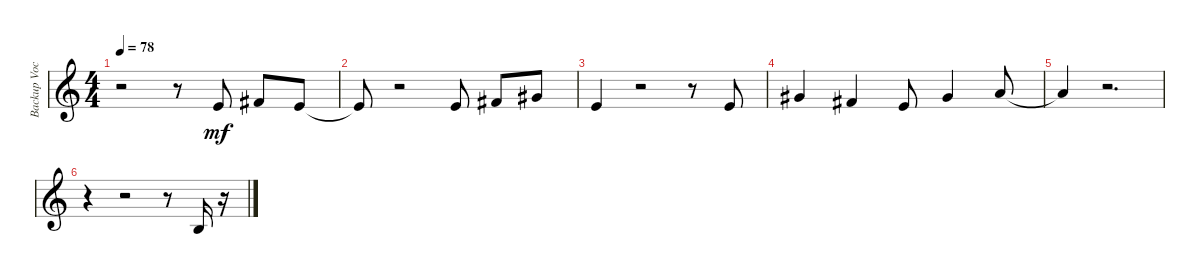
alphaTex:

\track ("Backup Vocals" "Backup Voc") {instrument sopranosax}
\staff {score}
\tuning (E4 B3 G3 D3 A2 E2 B1) {hide}
\ts (4 4)
\tempo 78
\clef g2
\ks c
r.2{dy mf} r.8 0.1.8 2.1.8 0.1.8 |
0.1{t}.8 r.2 0.1.8 2.1.8 4.1.8 |
0.1.4 r.2 r.8 0.1.8 |
4.1.4 2.1.4 0.1.8 4.1.4 5.1.8 |
5.1{t}.4 r.2{d} |
r.4 r.2 r.8 0.2.16 r.16
